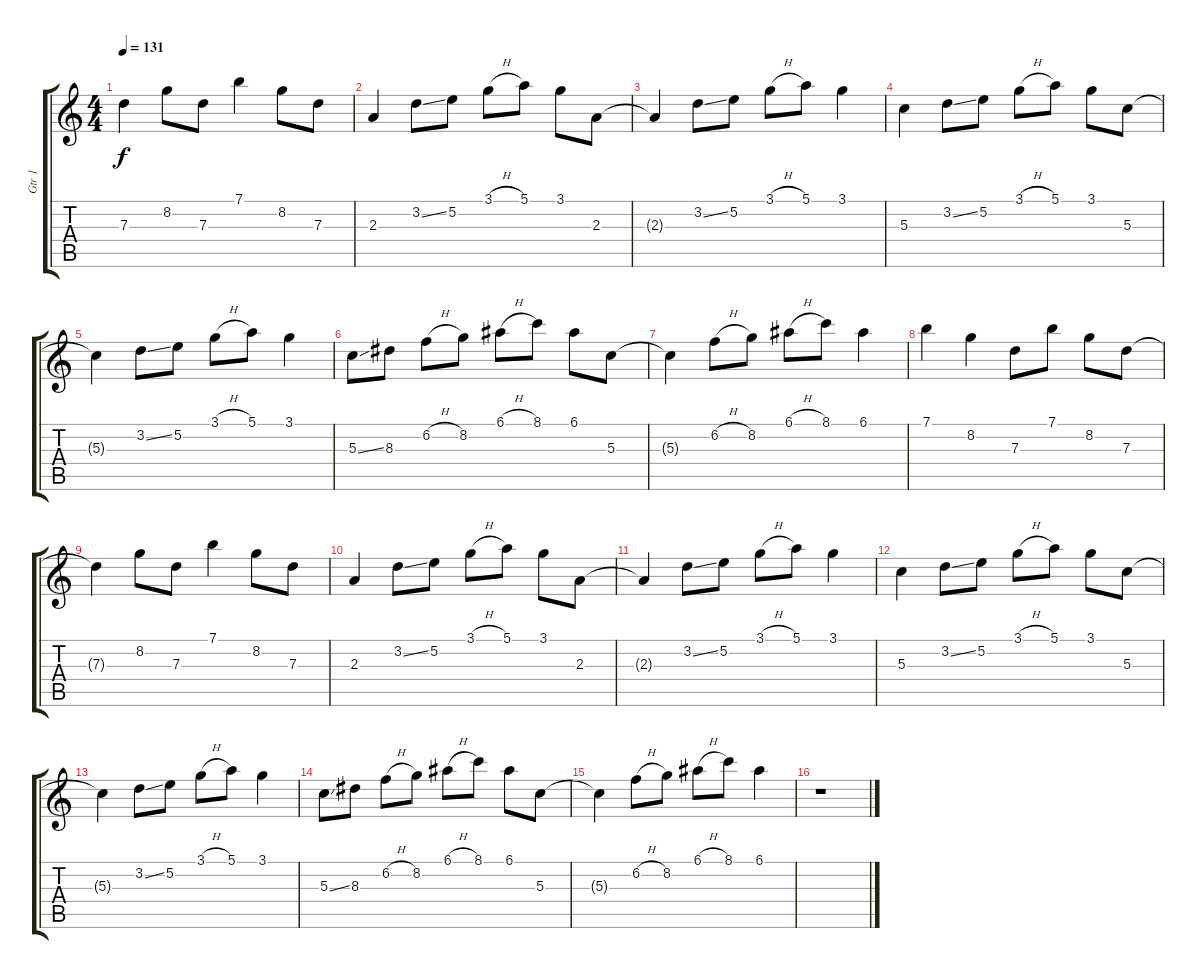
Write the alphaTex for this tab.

\track ("Gtr 1" "Gtr 1") {instrument overdrivenguitar}
\staff {score tabs}
\tuning (E4 B3 G3 D3 A2 E2) {hide}
\ts (4 4)
\tempo 131
\clef g2
\ks c
7.3{t}.4{dy f} 8.2.8 7.3.8 7.1.4 8.2.8 7.3.8 |
2.3.4 3.2{ss}.8 5.2.8 3.1{h}.8 5.1.8 3.1.8 2.3.8 |
2.3{t}.4 3.2{ss}.8 5.2.8 3.1{h}.8 5.1.8 3.1.4 |
5.3.4 3.2{ss}.8 5.2.8 3.1{h}.8 5.1.8 3.1.8 5.3.8 |
5.3{t}.4 3.2{ss}.8 5.2.8 3.1{h}.8 5.1.8 3.1.4 |
5.3{ss}.8 8.3.8 6.2{h}.8 8.2.8 6.1{h}.8 8.1.8 6.1.8 5.3.8 |
5.3{t}.4 6.2{h}.8 8.2.8 6.1{h}.8 8.1.8 6.1.4 |
7.1.4 8.2.4 7.3.8 7.1.8 8.2.8 7.3.8 |
7.3{t}.4 8.2.8 7.3.8 7.1.4 8.2.8 7.3.8 |
2.3.4 3.2{ss}.8 5.2.8 3.1{h}.8 5.1.8 3.1.8 2.3.8 |
2.3{t}.4 3.2{ss}.8 5.2.8 3.1{h}.8 5.1.8 3.1.4 |
5.3.4 3.2{ss}.8 5.2.8 3.1{h}.8 5.1.8 3.1.8 5.3.8 |
5.3{t}.4 3.2{ss}.8 5.2.8 3.1{h}.8 5.1.8 3.1.4 |
5.3{ss}.8 8.3.8 6.2{h}.8 8.2.8 6.1{h}.8 8.1.8 6.1.8 5.3.8 |
5.3{t}.4 6.2{h}.8 8.2.8 6.1{h}.8 8.1.8 6.1.4 |
r.1
